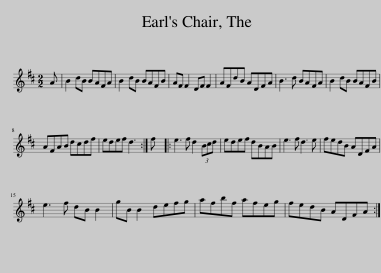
X:1
L:1/8
M:2/2
I:linebreak $
K:D
V:1 treble
V:1
 A | B2 dB BAFA | B2 dB BAFB | AF F2 DF F2 | AFdB ADFA | %5
 B3 d BAFA | B2 dB BAFB |$ AFAB dcdf | edef d3 :| f |: %10
 e3 f d2 (3Bcd | edef dBAB | e3 f d3 e | fedB ADFA |$ e3 f dB B2 | %15
 gB B2 defg | afbf afeg | fedB ADFA :| %18
